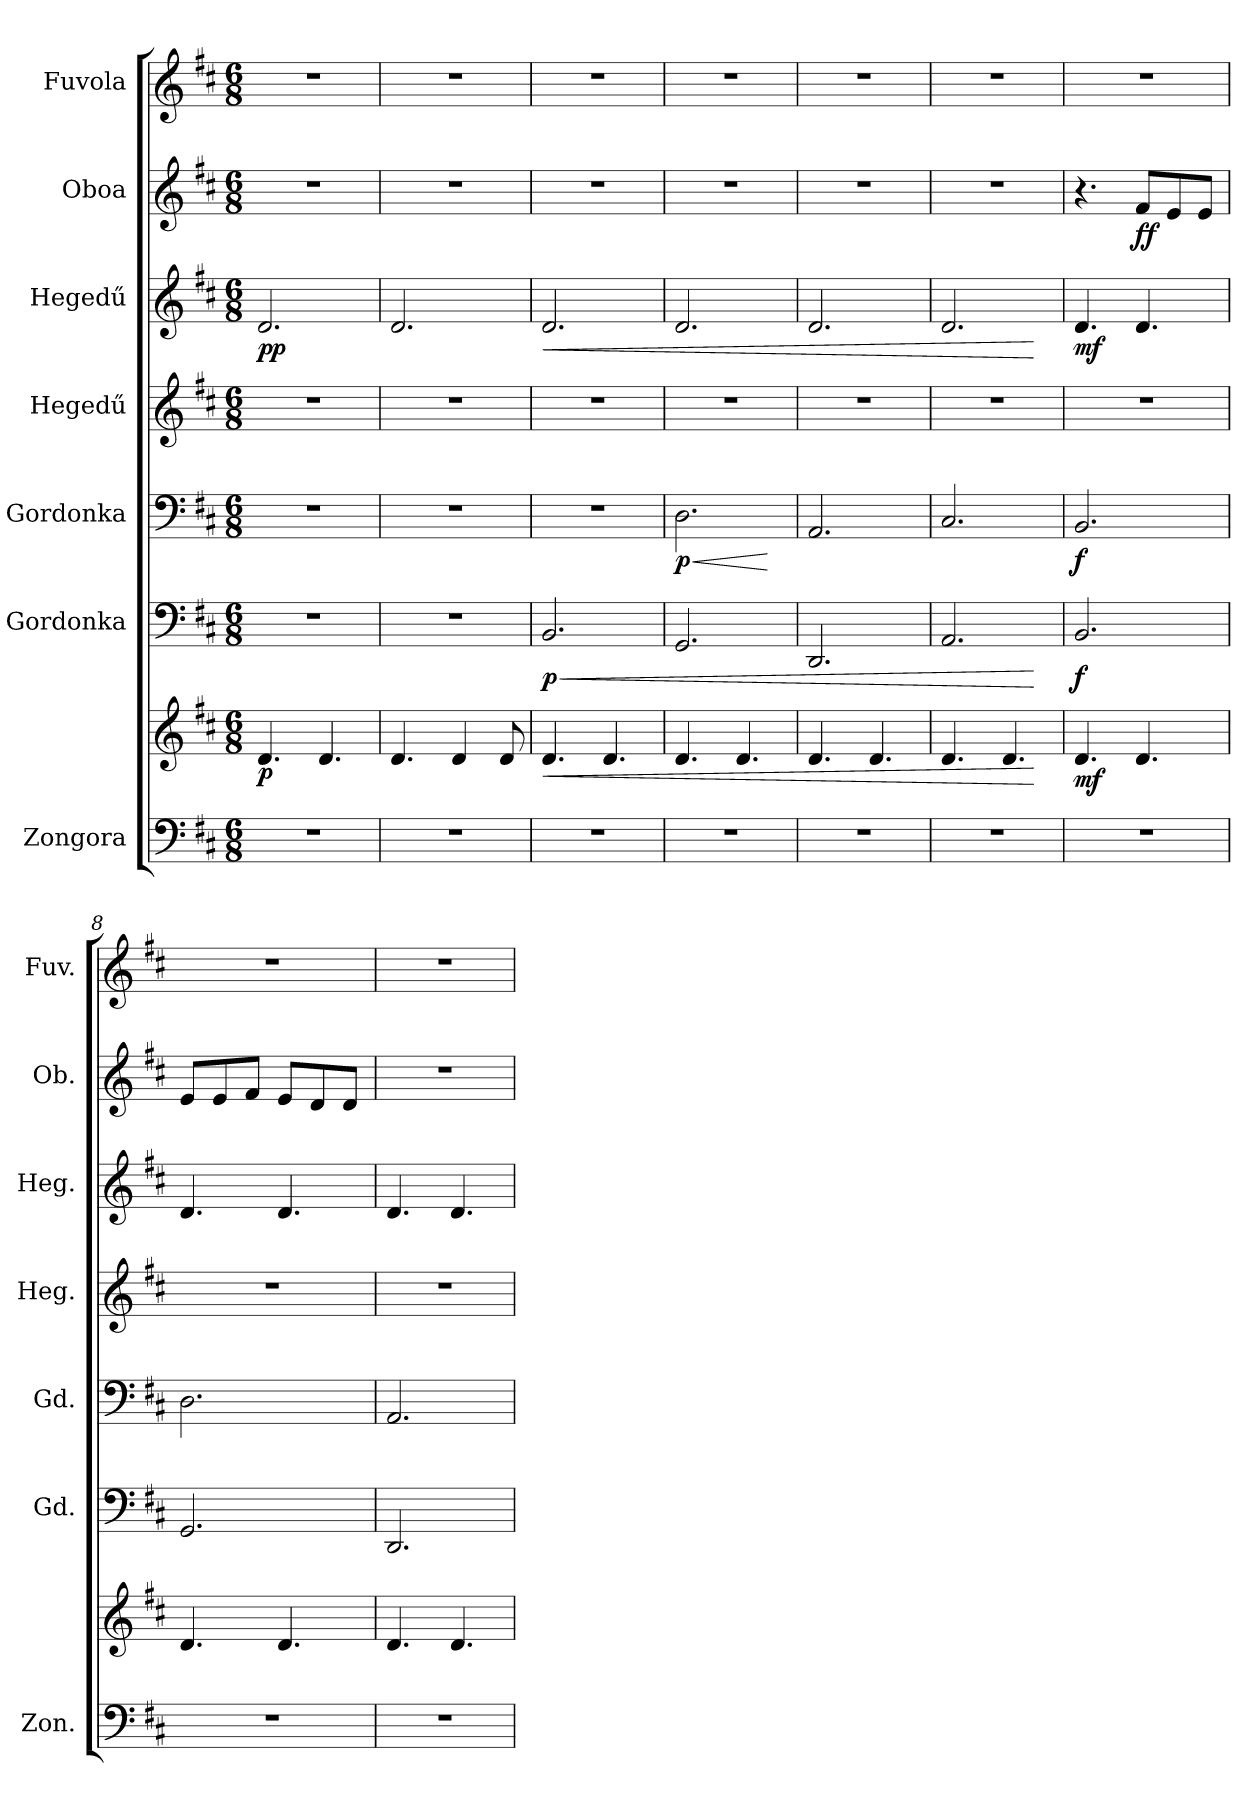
**kern	**kern	**dynam	**kern	**dynam	**kern	**dynam	**kern	**kern	**dynam	**kern	**dynam	**kern
*part7	*part7	*part7	*part6	*part6	*part5	*part5	*part4	*part3	*part3	*part2	*part2	*part1
*staff8	*staff7	*staff7/8	*staff6	*staff6	*staff5	*staff5	*staff4	*staff3	*staff3	*staff2	*staff2	*staff1
*I"Zongora	*	*	*I"Gordonka	*	*I"Gordonka	*	*I"Hegedű	*I"Hegedű	*	*I"Oboa	*	*I"Fuvola
*I'Zon.	*	*	*I'Gd.	*	*I'Gd.	*	*I'Heg.	*I'Heg.	*	*I'Ob.	*	*I'Fuv.
*clefF4	*clefG2	*	*clefF4	*	*clefF4	*	*clefG2	*clefG2	*	*clefG2	*	*clefG2
*k[f#c#]	*k[f#c#]	*	*k[f#c#]	*	*k[f#c#]	*	*k[f#c#]	*k[f#c#]	*	*k[f#c#]	*	*k[f#c#]
*M6/8	*M6/8	*	*M6/8	*	*M6/8	*	*M6/8	*M6/8	*	*M6/8	*	*M6/8
*MM68	*MM68	*	*MM68	*	*MM68	*	*MM68	*MM68	*	*MM68	*	*MM68
=1	=1	=1	=1	=1	=1	=1	=1	=1	=1	=1	=1	=1
!	!	!LO:DY:b	!	!	!	!	!	!	!LO:DY:b	!	!	!
2.r	4.d/	p	2.r	.	2.r	.	2.r	2.d/	pp	2.r	.	2.r
.	4.d/	.	.	.	.	.	.	.	.	.	.	.
=2	=2	=2	=2	=2	=2	=2	=2	=2	=2	=2	=2	=2
2.r	4.d/	.	2.r	.	2.r	.	2.r	2.d/	.	2.r	.	2.r
.	4d/	.	.	.	.	.	.	.	.	.	.	.
.	8d/	.	.	.	.	.	.	.	.	.	.	.
=3	=3	=3	=3	=3	=3	=3	=3	=3	=3	=3	=3	=3
!	!	!LO:HP:b	!	!LO:HP:b	!	!	!	!	!LO:HP:b	!	!	!
!	!	!	!	!LO:DY:n=1:b	!	!	!	!	!	!	!	!
2.r	4.d/	<	2.BB/	< p	2.r	.	2.r	2.d/	<	2.r	.	2.r
.	4.d/	.	.	.	.	.	.	.	.	.	.	.
=4	=4	=4	=4	=4	=4	=4	=4	=4	=4	=4	=4	=4
!	!	!	!	!	!	!LO:HP:b	!	!	!	!	!	!
!	!	!	!	!	!	!LO:DY:n=1:b	!	!	!	!	!	!
2.r	4.d/	.	2.GG/	.	2.D\	< p	2.r	2.d/	.	2.r	.	2.r
.	4.d/	.	.	.	.	.	.	.	.	.	.	.
.	.	.	.	.	.	[	.	.	.	.	.	.
=5	=5	=5	=5	=5	=5	=5	=5	=5	=5	=5	=5	=5
2.r	4.d/	.	2.DD/	.	2.AA/	.	2.r	2.d/	.	2.r	.	2.r
.	4.d/	.	.	.	.	.	.	.	.	.	.	.
=6	=6	=6	=6	=6	=6	=6	=6	=6	=6	=6	=6	=6
2.r	4.d/	.	2.AA/	.	2.C#/	.	2.r	2.d/	.	2.r	.	2.r
.	4.d/	.	.	.	.	.	.	.	.	.	.	.
.	.	[	.	[	.	.	.	.	[	.	.	.
=7	=7	=7	=7	=7	=7	=7	=7	=7	=7	=7	=7	=7
!	!	!LO:DY:b	!	!LO:DY:b	!	!LO:DY:b	!	!	!LO:DY:b	!	!	!
2.r	4.d/	mf	2.BB/	f	2.BB/	f	2.r	4.d/	mf	4.r	.	2.r
!	!	!	!	!	!	!	!	!	!	!	!LO:DY:b	!
.	4.d/	.	.	.	.	.	.	4.d/	.	8f#/L	ff	.
.	.	.	.	.	.	.	.	.	.	8e/	.	.
.	.	.	.	.	.	.	.	.	.	8e/J	.	.
=8	=8	=8	=8	=8	=8	=8	=8	=8	=8	=8	=8	=8
2.r	4.d/	.	2.GG/	.	2.D\	.	2.r	4.d/	.	8e/L	.	2.r
.	.	.	.	.	.	.	.	.	.	8e/	.	.
.	.	.	.	.	.	.	.	.	.	8f#/J	.	.
.	4.d/	.	.	.	.	.	.	4.d/	.	8e/L	.	.
.	.	.	.	.	.	.	.	.	.	8d/	.	.
.	.	.	.	.	.	.	.	.	.	8d/J	.	.
!!LO:PB:g=z
=9	=9	=9	=9	=9	=9	=9	=9	=9	=9	=9	=9	=9
2.r	4.d/	.	2.DD/	.	2.AA/	.	2.r	4.d/	.	2.r	.	2.r
.	4.d/	.	.	.	.	.	.	4.d/	.	.	.	.
=	=	=	=	=	=	=	=	=	=	=	=	=
*-	*-	*-	*-	*-	*-	*-	*-	*-	*-	*-	*-	*-
